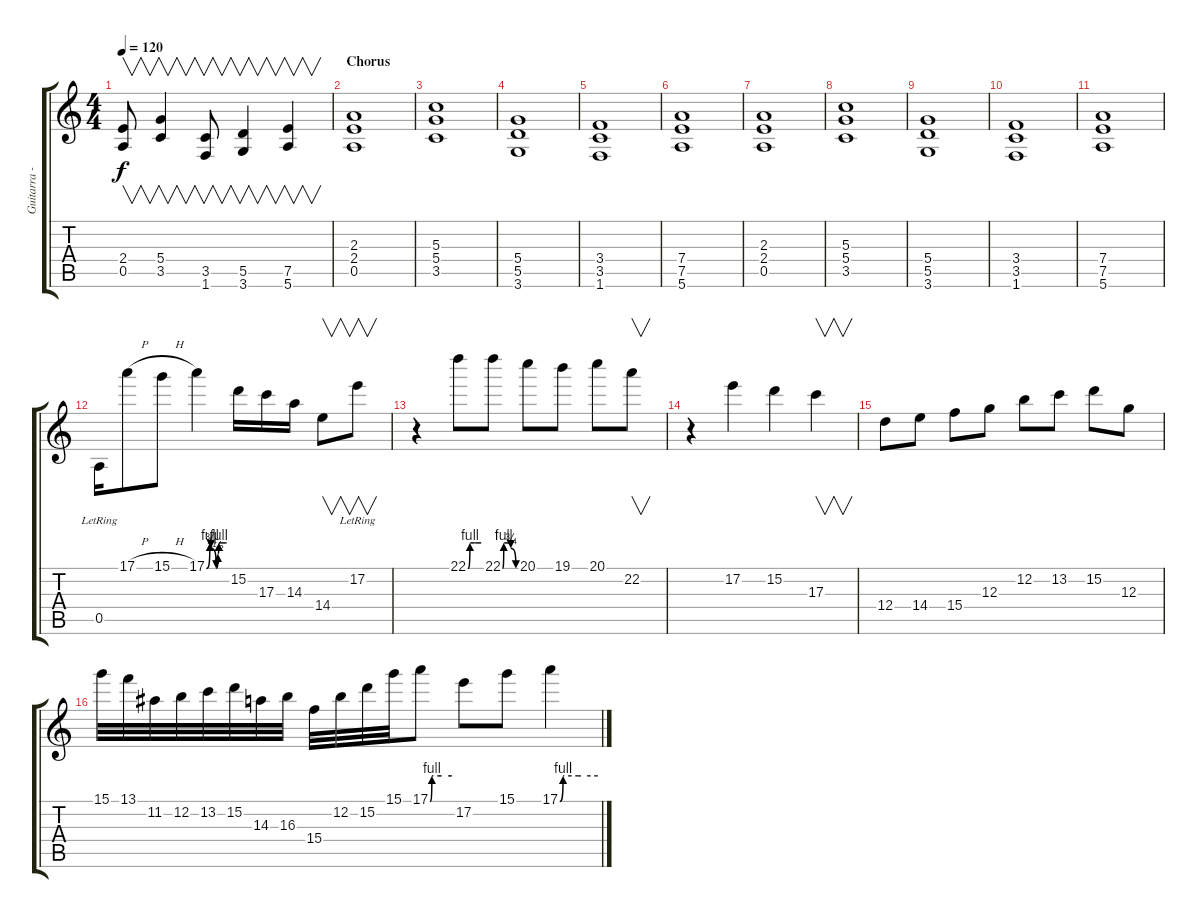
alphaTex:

\track ("Guitarra - Solo" "Guitarra -") {instrument distortionguitar}
\staff {score tabs}
\tuning (E4 B3 G3 D3 A2 E2) {hide}
\ts (4 4)
\tempo 120
\clef g2
\ks c
(2.4 0.5).8{v dy f} (5.4 3.5).4{v} (3.5 1.6).8{v} (5.5 3.6).4{v} (7.5 5.6).4{v} |
\section ("" "Chorus")
(2.3 2.4 0.5).1 |
(5.3 5.4 3.5).1 |
(5.4 5.5 3.6).1 |
(3.4 3.5 1.6).1 |
(7.4 7.5 5.6).1 |
(2.3 2.4 0.5).1 |
(5.3 5.4 3.5).1 |
(5.4 5.5 3.6).1 |
(3.4 3.5 1.6).1 |
(7.4 7.5 5.6).1 |
0.5{lr}.16 17.1{h}.8 15.1{h}.8 17.1{be (custom 0 0 10 4 13 3 29 0 34 2 37 4 43 4 60 4)}.4 15.2.16 17.3.16 14.3.16 14.4.8{v} 17.2{lr}.8{v} |
r.4 22.1{be (custom 0 0 9 4 12 4 30 4 34 4 60 4)}.8 22.1{be (custom 0 0 5 4 7 4 30 4 37 3 60 0)}.8 20.1.8 19.1.8 20.1.8 22.2.8{v} |
r.4 17.2.4 15.2.4 17.3.4{v} |
12.4.8 14.4.8 15.4.8 12.3.8 12.2.8 13.2.8 15.2.8 12.3.8 |
15.1.32 13.1.32 11.2.32 12.2.32 13.2.32 15.2.32 14.3.32 16.3.32 15.4.32 12.2.32 15.2.32 15.1.32 17.1{be (custom 0 0 5 4 9 4 30 4 32 4 60 4)}.8 17.2.8 15.1.8 17.1{be (custom 0 0 5 4 7 4 30 4 33 4 60 4)}.4
